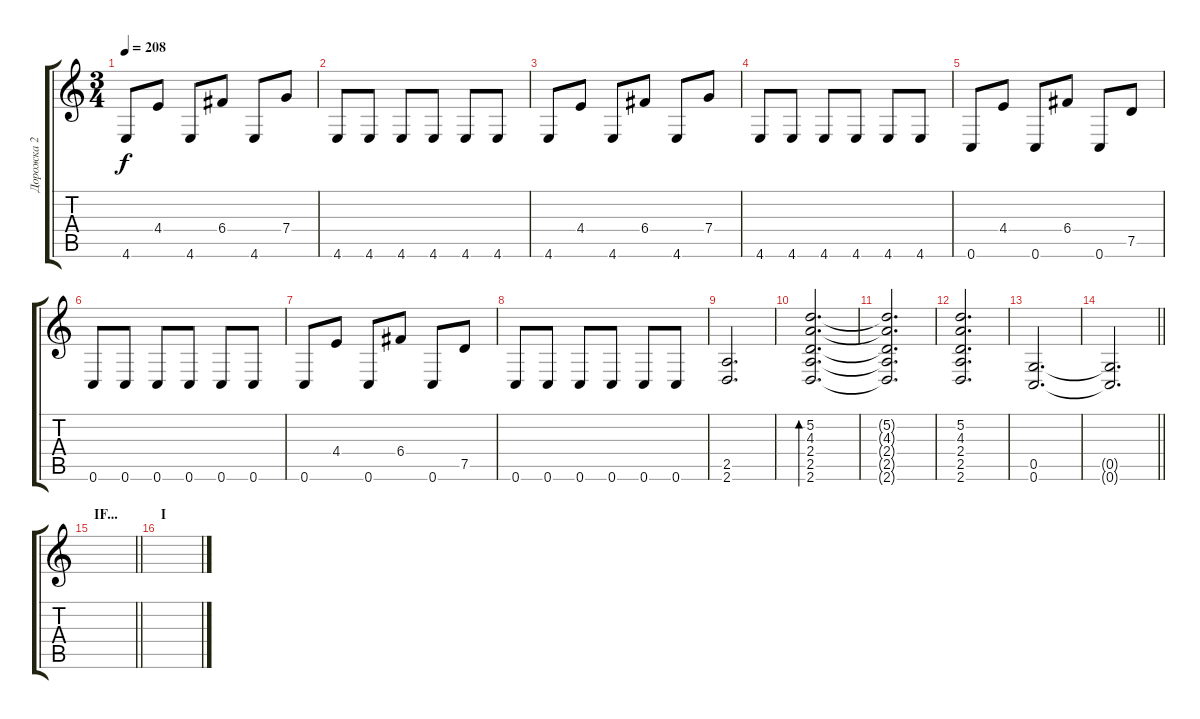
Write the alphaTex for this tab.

\track ("Дорожка 2" "Дорожка 2") {instrument distortionguitar}
\staff {score tabs}
\tuning (D4 A3 F3 C3 G2 C2) {hide}
\ts (3 4)
\tempo 208
\clef g2
\ks c
4.6.8{dy f} 4.4.8 4.6.8 6.4.8 4.6.8 7.4.8 |
4.6.8 4.6.8 4.6.8 4.6.8 4.6.8 4.6.8 |
4.6.8 4.4.8 4.6.8 6.4.8 4.6.8 7.4.8 |
4.6.8 4.6.8 4.6.8 4.6.8 4.6.8 4.6.8 |
0.6.8 4.4.8 0.6.8 6.4.8 0.6.8 7.5.8 |
0.6.8 0.6.8 0.6.8 0.6.8 0.6.8 0.6.8 |
0.6.8 4.4.8 0.6.8 6.4.8 0.6.8 7.5.8 |
0.6.8 0.6.8 0.6.8 0.6.8 0.6.8 0.6.8 |
(2.5 2.6).2{d} |
(5.2 4.3 2.4 2.5 2.6).2{d bd 60} |
(5.2{t} 4.3{t} 2.4{t} 2.5{t} 2.6{t}).2{d} |
(5.2 4.3 2.4 2.5 2.6).2{d} |
(0.5 0.6).2{d} |
\barLineRight lightlight
(0.5{t} 0.6{t}).2{d} |
\section ("" "IF...")
\barLineRight lightlight
|
\section ("" "I")
